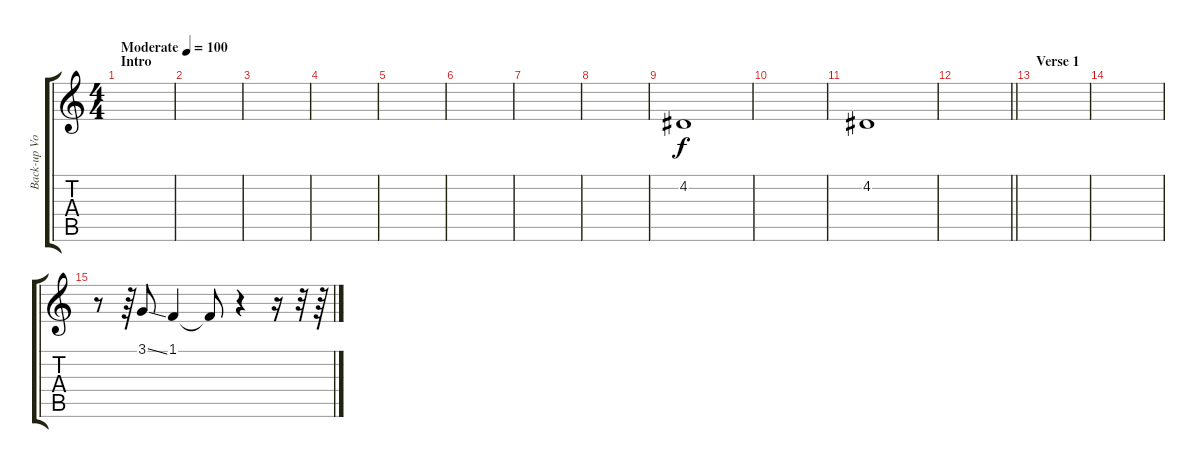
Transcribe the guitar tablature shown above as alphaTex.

\track ("Back-up Vocals" "Back-up Vo") {instrument oboe}
\staff {score tabs}
\tuning (E4 B3 G3 D3 A2 E2) {hide}
\ts (4 4)
\section ("" "Intro")
\tempo (100 "Moderate")
\clef g2
\ks c
|
|
|
|
|
|
|
|
4.2.1 |
|
4.2.1 |
\barLineRight lightlight
|
\section ("" "Verse 1")
|
|
r.8 r.64 3.1{ss}.8 1.1.4 1.1{t}.8 r.4 r.16 r.32 r.64
